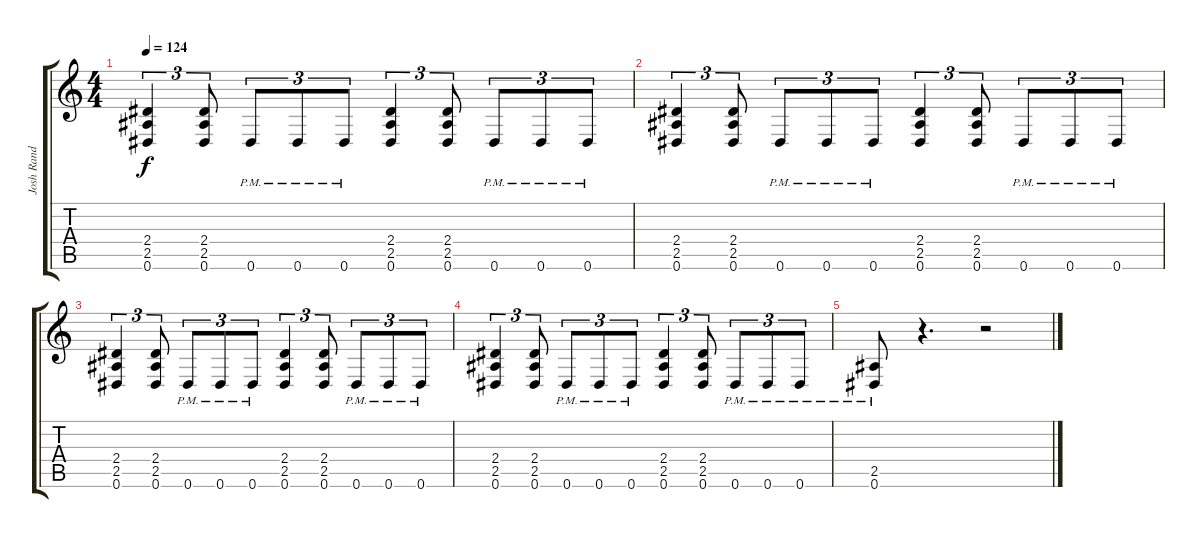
\track ("Josh Rand" "Josh Rand") {instrument overdrivenguitar}
\staff {score tabs}
\tuning (Eb4 Bb3 Gb3 Db3 Ab2 Eb2) {hide}
\ts (4 4)
\tempo 124
\clef g2
\ks c
(2.4 2.5 0.6).4{tu (3 2) dy f} (2.4 2.5 0.6).8{tu (3 2)} 0.6{pm}.8{tu (3 2)} 0.6{pm}.8{tu (3 2)} 0.6{pm}.8{tu (3 2)} (2.4 2.5 0.6).4{tu (3 2)} (2.4 2.5 0.6).8{tu (3 2)} 0.6{pm}.8{tu (3 2)} 0.6{pm}.8{tu (3 2)} 0.6{pm}.8{tu (3 2)} |
(2.4 2.5 0.6).4{tu (3 2)} (2.4 2.5 0.6).8{tu (3 2)} 0.6{pm}.8{tu (3 2)} 0.6{pm}.8{tu (3 2)} 0.6{pm}.8{tu (3 2)} (2.4 2.5 0.6).4{tu (3 2)} (2.4 2.5 0.6).8{tu (3 2)} 0.6{pm}.8{tu (3 2)} 0.6{pm}.8{tu (3 2)} 0.6{pm}.8{tu (3 2)} |
(2.4 2.5 0.6).4{tu (3 2)} (2.4 2.5 0.6).8{tu (3 2)} 0.6{pm}.8{tu (3 2)} 0.6{pm}.8{tu (3 2)} 0.6{pm}.8{tu (3 2)} (2.4 2.5 0.6).4{tu (3 2)} (2.4 2.5 0.6).8{tu (3 2)} 0.6{pm}.8{tu (3 2)} 0.6{pm}.8{tu (3 2)} 0.6{pm}.8{tu (3 2)} |
(2.4 2.5 0.6).4{tu (3 2)} (2.4 2.5 0.6).8{tu (3 2)} 0.6{pm}.8{tu (3 2)} 0.6{pm}.8{tu (3 2)} 0.6{pm}.8{tu (3 2)} (2.4 2.5 0.6).4{tu (3 2)} (2.4 2.5 0.6).8{tu (3 2)} 0.6{pm}.8{tu (3 2)} 0.6{pm}.8{tu (3 2)} 0.6{pm}.8{tu (3 2)} |
(2.5{pm} 0.6{pm}).8 r.4{d} r.2
